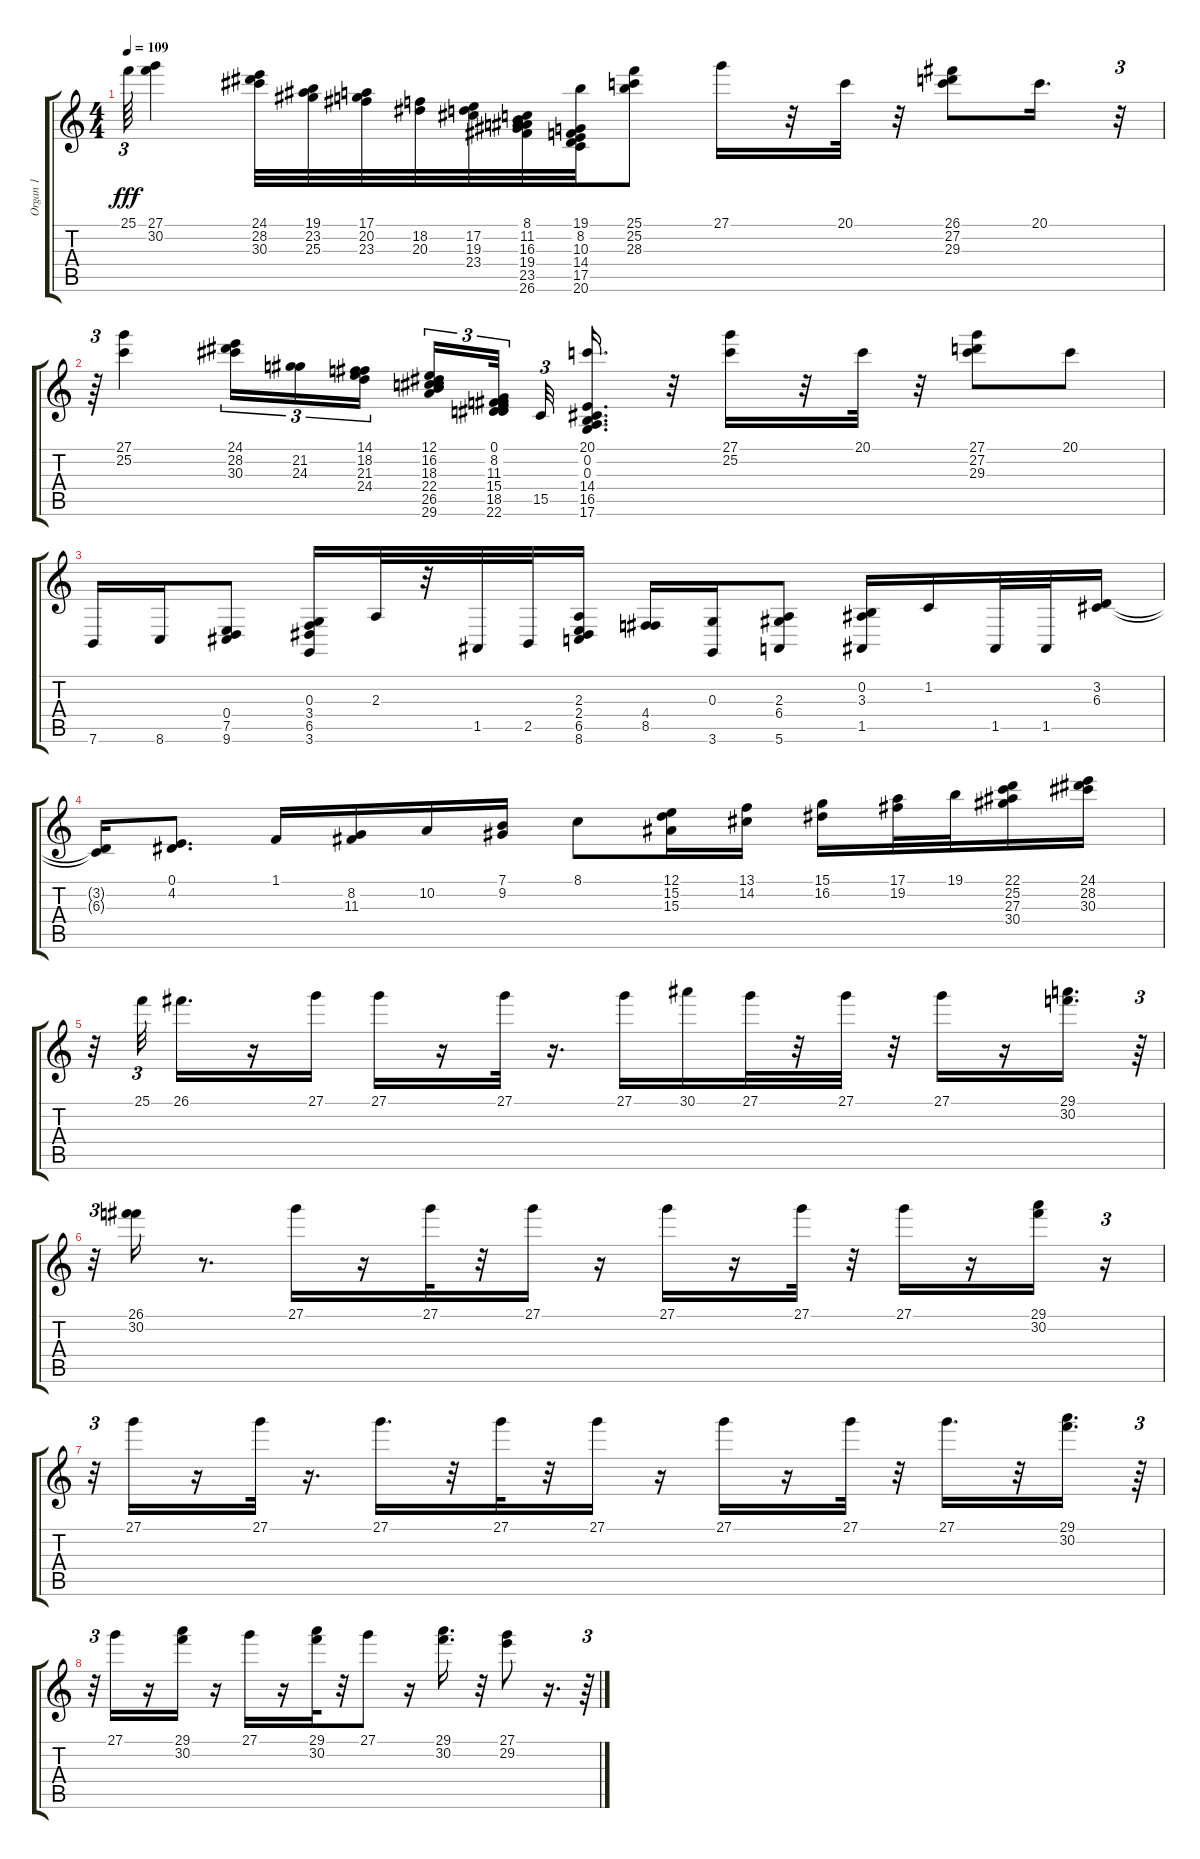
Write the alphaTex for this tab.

\track ("Organ 1" "Organ 1") {instrument rockorgan}
\staff {score tabs}
\tuning (E4 B3 G3 D3 A2 E2) {hide}
\ts (4 4)
\tempo 109
\clef g2
\ks c
25.1{t}.64{tu (3 2) dy fff} (27.1 30.2).4 (24.1 28.2 30.3).32 (19.1 23.2 25.3).32 (17.1 20.2 23.3).32 (18.2 20.3).32 (17.2 19.3 23.4).32 (8.1 11.2 16.3 19.4 23.5 26.6).32 (19.1 8.2 10.3 14.4 17.5 20.6).32 (25.1 25.2 28.3).8 27.1.16 r.32 20.1.32 r.32 (26.1 27.2 29.3).8 20.1.16{d} r.32{tu (3 2)} |
r.64{tu (3 2)} (27.1 25.2).4 (24.1 28.2 30.3).16{tu (3 2)} (21.2 24.3).16{tu (3 2)} (14.1 18.2 21.3 24.4).16{tu (3 2) beam splitsecondary} (12.1 16.2 18.3 22.4 26.5 29.6).16{tu (3 2)} (0.1 8.2 11.3 15.4 18.5 22.6).32{tu (3 2) beam splitsecondary} 15.5.32{tu (3 2)} (20.1 0.2 0.3 14.4 16.5 17.6).16{d} r.32 (27.1 25.2).16 r.32 20.1.32 r.32 (27.1 27.2 29.3).8 20.1.8 |
7.6.16 8.6.16 (0.4 7.5 9.6).8 (0.3 3.4 6.5 3.6).16 2.3.32 r.32 1.5.32 2.5.32 (2.3 2.4 6.5 8.6).16 (4.4 8.5).16 (0.3 3.6).16 (2.3 6.4 5.6).8 (0.2 3.3 1.5).16 1.2.16 1.5.32 1.5.32 (3.2 6.3).16 |
(3.2{t} 6.3{t}).16 (0.1 4.2).8{d} 1.1.16 (8.2 11.3).16 10.2.16 (7.1 9.2).16 8.1.8 (12.1 15.2 15.3).16 (13.1 14.2).16 (15.1 16.2).16 (17.1 19.2).32 19.1.32 (22.1 25.2 27.3 30.4).16 (24.1 28.2 30.3).16 |
r.32 25.1.32{tu (3 2)} 26.1.16{d} r.16 27.1.16 27.1.16 r.16 27.1.32 r.16{d} 27.1.16 30.1.16 27.1.32 r.32 27.1.32 r.32 27.1.16 r.16 (29.1 30.2).16{d} r.64{tu (3 2)} |
r.32{tu (3 2)} (26.1 30.2).16 r.8{d} 27.1.16 r.16 27.1.32 r.32 27.1.16 r.16 27.1.16 r.16 27.1.32 r.32 27.1.16 r.16 (29.1 30.2).16 r.16{tu (3 2)} |
r.32{tu (3 2)} 27.1.16 r.16 27.1.32 r.16{d} 27.1.16{d} r.32 27.1.32 r.32 27.1.16 r.16 27.1.16 r.16 27.1.32 r.32 27.1.16{d} r.32 (29.1 30.2).16{d} r.64{tu (3 2)} |
r.32{tu (3 2)} 27.1.16 r.16 (29.1 30.2).16 r.16 27.1.16 r.16 (29.1 30.2).32 r.32 27.1.8 r.16 (29.1 30.2).16{d} r.32 (27.1 29.2).8 r.16{d} r.64{tu (3 2)}
